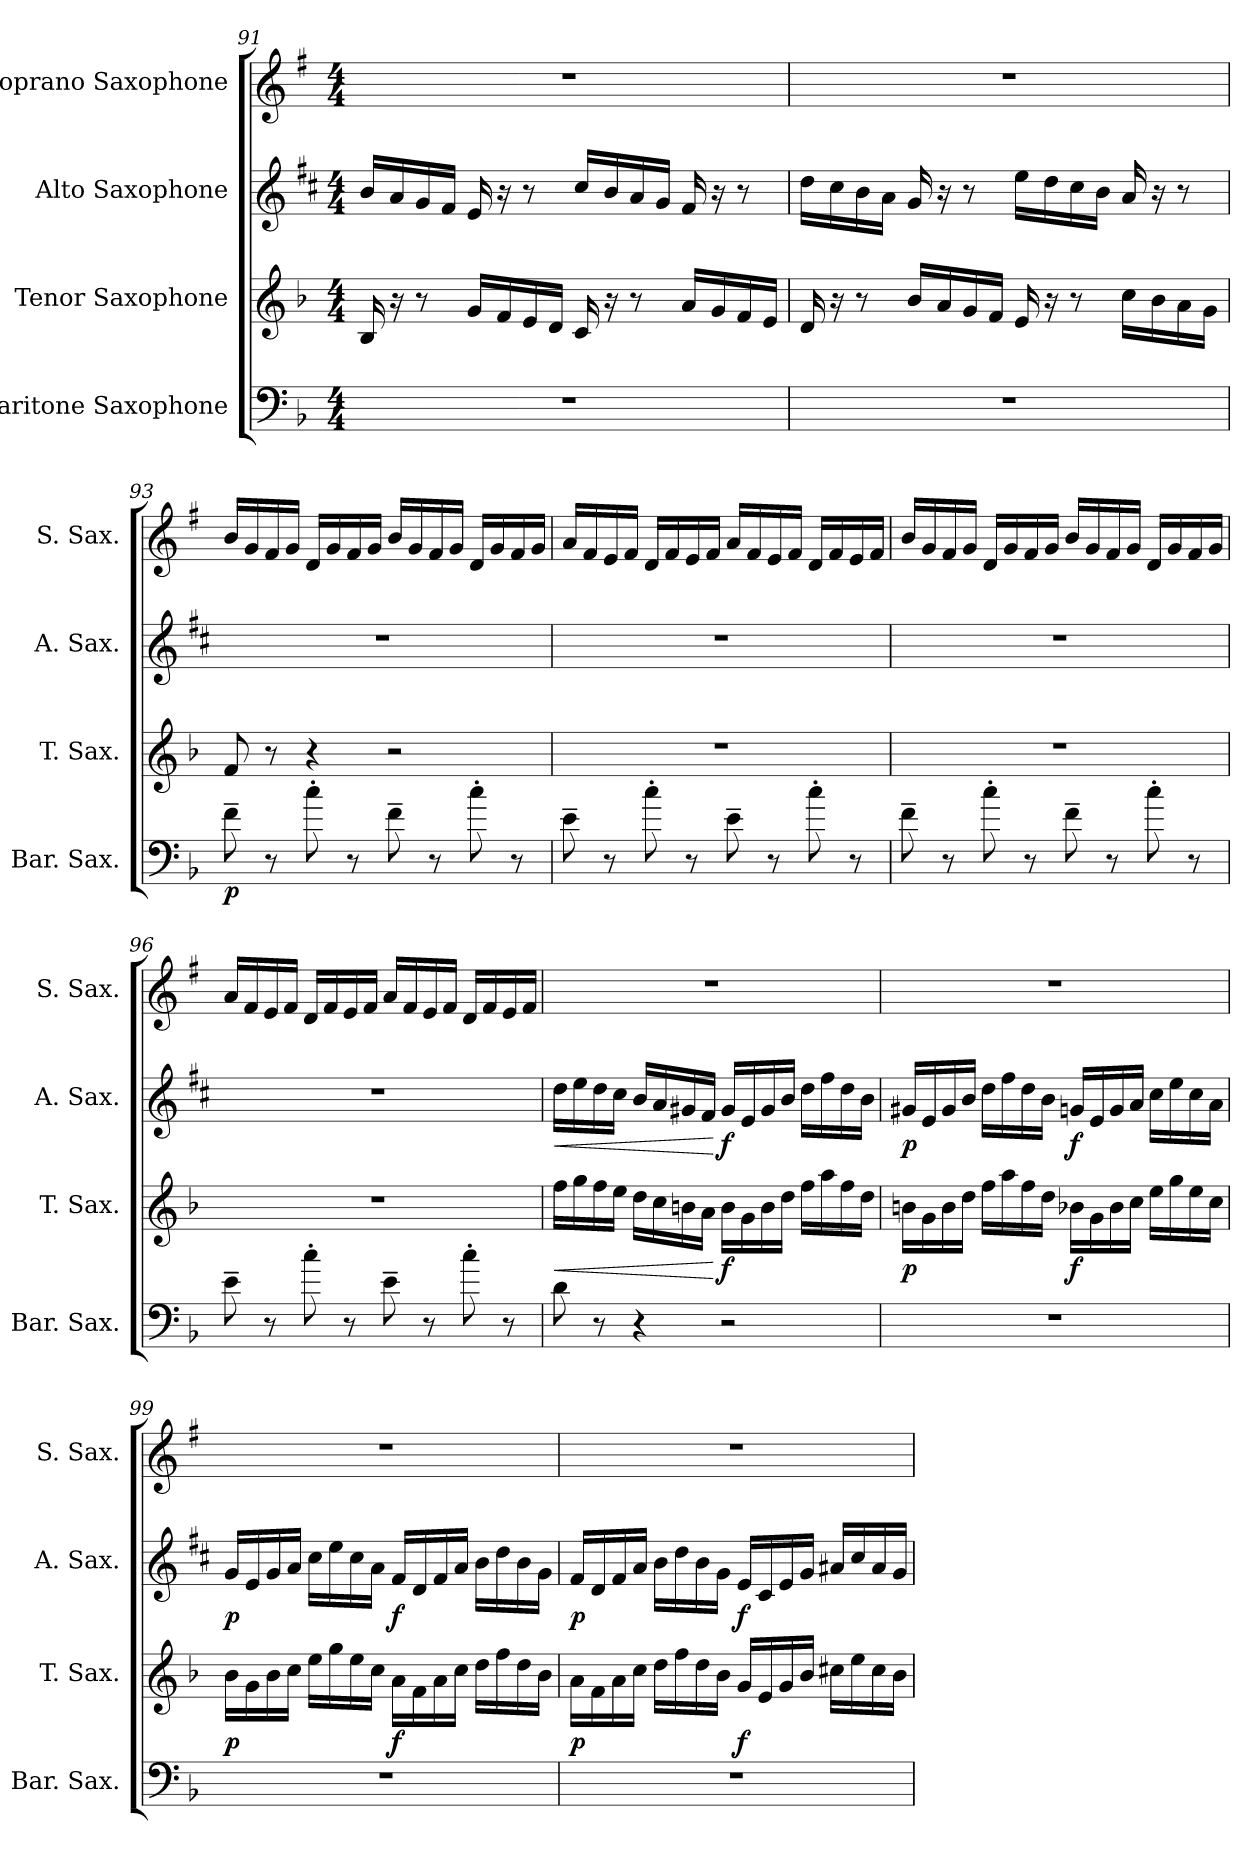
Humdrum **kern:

**kern	**dynam	**kern	**dynam	**kern	**dynam	**kern
*part4	*part4	*part3	*part3	*part2	*part2	*part1
*staff4	*staff4	*staff3	*staff3	*staff2	*staff2	*staff1
*I"Baritone Saxophone	*	*I"Tenor Saxophone	*	*I"Alto Saxophone	*	*I"Soprano Saxophone
*I'Bar. Sax.	*	*I'T. Sax.	*	*I'A. Sax.	*	*I'S. Sax.
!!LO:LB:g=z
*	*	*	*	*clefG2	*	*
*ITrd12c21	*	*ITrd8c14	*	*ITrd5c9	*	*ITrd1c2
*k[b-]	*	*k[b-]	*	*k[b-]	*	*k[b-]
*F:	*	*F:	*	*F:	*	*F:
*M4/4	*	*M4/4	*	*M4/4	*	*M4/4
=91	=91	=91	=91	=91	=91	=91
1r	.	16BB-/	.	16d/LL	.	1r
.	.	16r	.	16c/	.	.
.	.	8r	.	16B-/	.	.
.	.	.	.	16A/JJ	.	.
.	.	16G/LL	.	16G/	.	.
.	.	16F/	.	16r	.	.
.	.	16E/	.	8r	.	.
.	.	16D/JJ	.	.	.	.
.	.	16C/	.	16e/LL	.	.
.	.	16r	.	16d/	.	.
.	.	8r	.	16c/	.	.
.	.	.	.	16B-/JJ	.	.
.	.	16A/LL	.	16A/	.	.
.	.	16G/	.	16r	.	.
.	.	16F/	.	8r	.	.
.	.	16E/JJ	.	.	.	.
=92	=92	=92	=92	=92	=92	=92
1r	.	16D/	.	16f\LL	.	1r
.	.	16r	.	16e\	.	.
.	.	8r	.	16d\	.	.
.	.	.	.	16c\JJ	.	.
.	.	16B-/LL	.	16B-/	.	.
.	.	16A/	.	16r	.	.
.	.	16G/	.	8r	.	.
.	.	16F/JJ	.	.	.	.
.	.	16E/	.	16g\LL	.	.
.	.	16r	.	16f\	.	.
.	.	8r	.	16e\	.	.
.	.	.	.	16d\JJ	.	.
.	.	16c\LL	.	16c/	.	.
.	.	16B-\	.	16r	.	.
.	.	16A\	.	8r	.	.
.	.	16G\JJ	.	.	.	.
=93	=93	=93	=93	=93	=93	=93
!	!LO:DY:b	!	!	!	!	!
8F~\	p	8F/	.	1r	.	16a/LL
.	.	.	.	.	.	16f/
8r	.	8r	.	.	.	16e/
.	.	.	.	.	.	16f/JJ
8c'\	.	4r	.	.	.	16c/LL
.	.	.	.	.	.	16f/
8r	.	.	.	.	.	16e/
.	.	.	.	.	.	16f/JJ
8F~\	.	2r	.	.	.	16a/LL
.	.	.	.	.	.	16f/
8r	.	.	.	.	.	16e/
.	.	.	.	.	.	16f/JJ
8c'\	.	.	.	.	.	16c/LL
.	.	.	.	.	.	16f/
8r	.	.	.	.	.	16e/
.	.	.	.	.	.	16f/JJ
=94	=94	=94	=94	=94	=94	=94
8E~\	.	1r	.	1r	.	16g/LL
.	.	.	.	.	.	16e/
8r	.	.	.	.	.	16d/
.	.	.	.	.	.	16e/JJ
8c'\	.	.	.	.	.	16c/LL
.	.	.	.	.	.	16e/
8r	.	.	.	.	.	16d/
.	.	.	.	.	.	16e/JJ
8E~\	.	.	.	.	.	16g/LL
.	.	.	.	.	.	16e/
8r	.	.	.	.	.	16d/
.	.	.	.	.	.	16e/JJ
8c'\	.	.	.	.	.	16c/LL
.	.	.	.	.	.	16e/
8r	.	.	.	.	.	16d/
.	.	.	.	.	.	16e/JJ
!!LO:PB:g=z
=95	=95	=95	=95	=95	=95	=95
8F~\	.	1r	.	1r	.	16a/LL
.	.	.	.	.	.	16f/
8r	.	.	.	.	.	16e/
.	.	.	.	.	.	16f/JJ
8c'\	.	.	.	.	.	16c/LL
.	.	.	.	.	.	16f/
8r	.	.	.	.	.	16e/
.	.	.	.	.	.	16f/JJ
8F~\	.	.	.	.	.	16a/LL
.	.	.	.	.	.	16f/
8r	.	.	.	.	.	16e/
.	.	.	.	.	.	16f/JJ
8c'\	.	.	.	.	.	16c/LL
.	.	.	.	.	.	16f/
8r	.	.	.	.	.	16e/
.	.	.	.	.	.	16f/JJ
=96	=96	=96	=96	=96	=96	=96
8E~\	.	1r	.	1r	.	16g/LL
.	.	.	.	.	.	16e/
8r	.	.	.	.	.	16d/
.	.	.	.	.	.	16e/JJ
8c'\	.	.	.	.	.	16c/LL
.	.	.	.	.	.	16e/
8r	.	.	.	.	.	16d/
.	.	.	.	.	.	16e/JJ
8E~\	.	.	.	.	.	16g/LL
.	.	.	.	.	.	16e/
8r	.	.	.	.	.	16d/
.	.	.	.	.	.	16e/JJ
8c'\	.	.	.	.	.	16c/LL
.	.	.	.	.	.	16e/
8r	.	.	.	.	.	16d/
.	.	.	.	.	.	16e/JJ
=97	=97	=97	=97	=97	=97	=97
!	!	!	!LO:HP:b	!	!LO:HP:b	!
8D\	.	16f\LL	<	16f\LL	<	1r
.	.	16g\	.	16g\	.	.
8r	.	16f\	.	16f\	.	.
.	.	16e\JJ	.	16e\JJ	.	.
4r	.	16d\LL	.	16d/LL	.	.
.	.	16c\	.	16c/	.	.
.	.	16Bn\	.	16Bn/	.	.
.	.	16A\JJ	.	16A/JJ	.	.
!	!	!	!LO:DY:n=1:b	!	!LO:DY:n=1:b	!
2r	.	16B\LL	[ f	16B/LL	[ f	.
.	.	16G\	.	16G/	.	.
.	.	16B\	.	16B/	.	.
.	.	16d\JJ	.	16d/JJ	.	.
.	.	16f\LL	.	16f\LL	.	.
.	.	16a\	.	16a\	.	.
.	.	16f\	.	16f\	.	.
.	.	16d\JJ	.	16d\JJ	.	.
=98	=98	=98	=98	=98	=98	=98
!	!	!	!LO:DY:b	!	!LO:DY:b	!
1r	.	16Bn\LL	p	16Bn/LL	p	1r
.	.	16G\	.	16G/	.	.
.	.	16B\	.	16B/	.	.
.	.	16d\JJ	.	16d/JJ	.	.
.	.	16f\LL	.	16f\LL	.	.
.	.	16a\	.	16a\	.	.
.	.	16f\	.	16f\	.	.
.	.	16d\JJ	.	16d\JJ	.	.
!	!	!	!LO:DY:b	!	!LO:DY:b	!
.	.	16B-X\LL	f	16B-X/LL	f	.
.	.	16G\	.	16G/	.	.
.	.	16B-\	.	16B-/	.	.
.	.	16c\JJ	.	16c/JJ	.	.
.	.	16e\LL	.	16e\LL	.	.
.	.	16g\	.	16g\	.	.
.	.	16e\	.	16e\	.	.
.	.	16c\JJ	.	16c\JJ	.	.
=99	=99	=99	=99	=99	=99	=99
!	!	!	!LO:DY:b	!	!LO:DY:b	!
1r	.	16B-\LL	p	16B-/LL	p	1r
.	.	16G\	.	16G/	.	.
.	.	16B-\	.	16B-/	.	.
.	.	16c\JJ	.	16c/JJ	.	.
.	.	16e\LL	.	16e\LL	.	.
.	.	16g\	.	16g\	.	.
.	.	16e\	.	16e\	.	.
.	.	16c\JJ	.	16c\JJ	.	.
!	!	!	!LO:DY:b	!	!LO:DY:b	!
.	.	16A\LL	f	16A/LL	f	.
.	.	16F\	.	16F/	.	.
.	.	16A\	.	16A/	.	.
.	.	16c\JJ	.	16c/JJ	.	.
.	.	16d\LL	.	16d\LL	.	.
.	.	16f\	.	16f\	.	.
.	.	16d\	.	16d\	.	.
.	.	16B-\JJ	.	16B-\JJ	.	.
!!LO:LB:g=z
=100	=100	=100	=100	=100	=100	=100
!	!	!	!LO:DY:b	!	!LO:DY:b	!
1r	.	16A\LL	p	16A/LL	p	1r
.	.	16F\	.	16F/	.	.
.	.	16A\	.	16A/	.	.
.	.	16c\JJ	.	16c/JJ	.	.
.	.	16d\LL	.	16d\LL	.	.
.	.	16f\	.	16f\	.	.
.	.	16d\	.	16d\	.	.
.	.	16B-\JJ	.	16B-\JJ	.	.
!	!	!	!LO:DY:b	!	!LO:DY:b	!
.	.	16G/LL	f	16G/LL	f	.
.	.	16E/	.	16E/	.	.
.	.	16G/	.	16G/	.	.
.	.	16B-/JJ	.	16B-/JJ	.	.
.	.	16c#X\LL	.	16c#X/LL	.	.
.	.	16e\	.	16e/	.	.
.	.	16c#\	.	16c#/	.	.
.	.	16B-\JJ	.	16B-/JJ	.	.
=	=	=	=	=	=	=
*-	*-	*-	*-	*-	*-	*-
